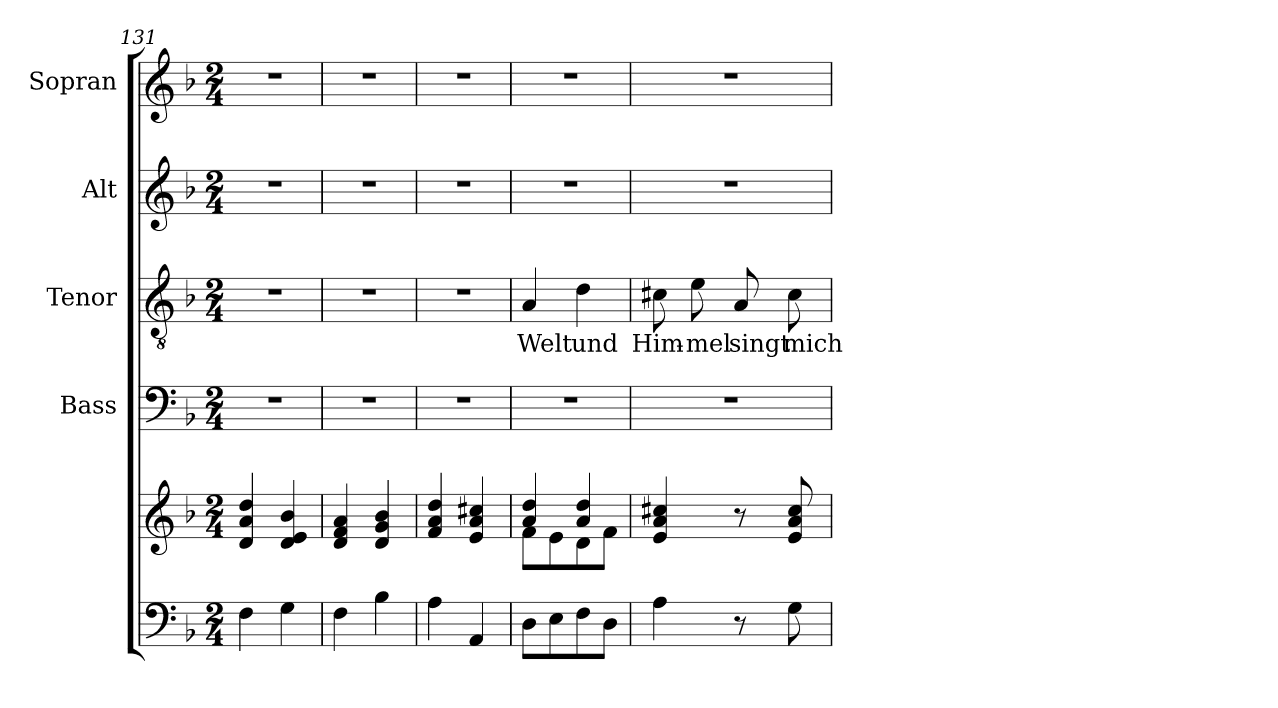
**kern	**kern	**kern	**kern	**text	**kern	**kern
*part5	*part5	*part4	*part3	*part3	*part2	*part1
*staff6	*staff5	*staff4	*staff3	*staff3	*staff2	*staff1
*	*	*I"Bass	*I"Tenor	*	*I"Alt	*I"Sopran
*	*	*I'B.	*I'T.	*	*I'A.	*I'S.
*clefF4	*clefG2	*clefF4	*clefGv2	*	*clefG2	*clefG2
*k[b-]	*k[b-]	*k[b-]	*k[b-]	*	*k[b-]	*k[b-]
*F:	*F:	*F:	*F:	*	*F:	*F:
*M2/4	*M2/4	*M2/4	*M2/4	*	*M2/4	*M2/4
=131	=131	=131	=131	=131	=131	=131
4F\	4d/ 4a/ 4dd/	2r	2r	.	2r	2r
4G\	4d/ 4e/ 4b-/	.	.	.	.	.
=132	=132	=132	=132	=132	=132	=132
4F\	4d/ 4f/ 4a/	2r	2r	.	2r	2r
4B-\	4d/ 4g/ 4b-/	.	.	.	.	.
=133	=133	=133	=133	=133	=133	=133
4A\	4f/ 4a/ 4dd/	2r	2r	.	2r	2r
4AA/	4e/ 4a/ 4cc#X/	.	.	.	.	.
=134	=134	=134	=134	=134	=134	=134
*	*^	*	*	*	*	*
!	!	!	!	!	!LO:LY:b	!	!
8D\L	4a/ 4dd/	8f\L	2r	4A/	Welt	2r	2r
8E\	.	8e\	.	.	.	.	.
!	!	!	!	!	!LO:LY:b	!	!
8F\	4a/ 4dd/	8d\	.	4d\	und	.	.
8D\J	.	8f\J	.	.	.	.	.
=135	=135	=135	=135	=135	=135	=135	=135
!	!	!	!	!	!LO:LY:b	!	!
*	*v	*v	*	*	*	*	*
4A\	4e/ 4a/ 4cc#X/	2r	8c#X\	Him-	2r	2r
!	!	!	!	!LO:LY:b	!	!
.	.	.	8e\	-mel	.	.
!	!	!	!	!LO:LY:b	!	!
8r	8r	.	8A/	singt	.	.
!	!	!	!	!LO:LY:b	!	!
8G\	8e/ 8a/ 8cc#/	.	8c#\	mich	.	.
=	=	=	=	=	=	=
*-	*-	*-	*-	*-	*-	*-
